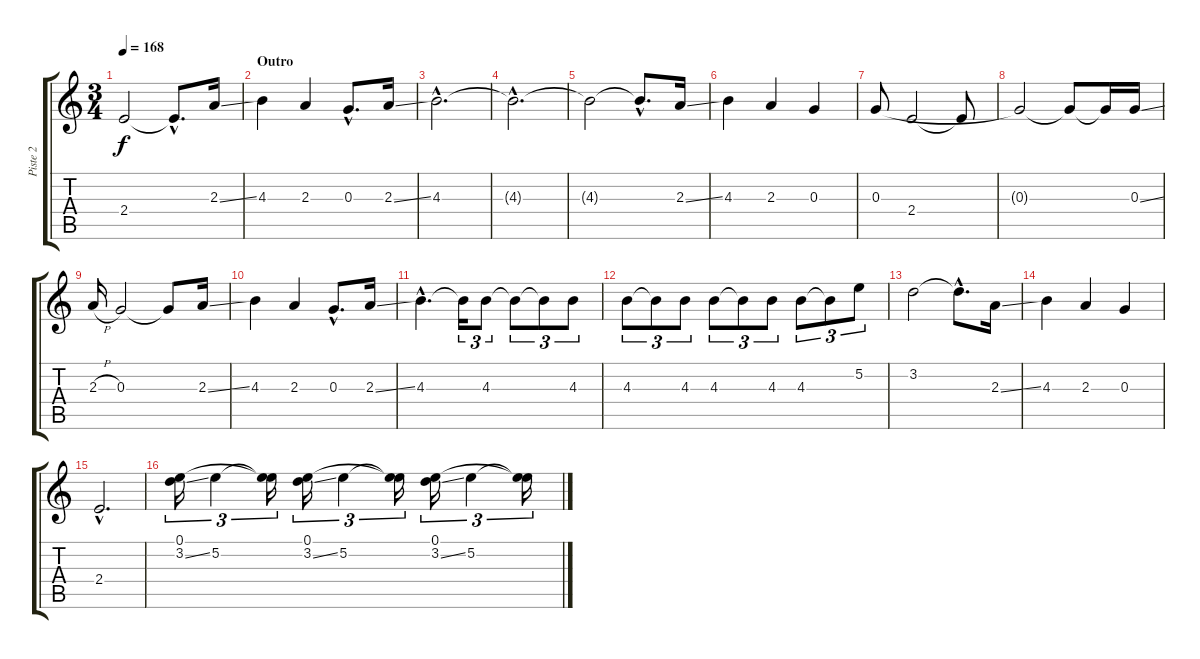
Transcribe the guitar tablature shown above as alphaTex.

\track ("Piste 2" "Piste 2") {instrument acousticguitarsteel}
\staff {score tabs}
\tuning (E4 B3 G3 D3 A2 E2) {hide}
\ts (3 4)
\tempo 168
\clef g2
\ks c
2.4.2{dy f} 2.4{hac t}.8{d} 2.3{ss}.16 |
\section ("" "Outro")
4.3.4 2.3.4 0.3{hac}.8{d} 2.3{ss}.16 |
4.3{hac}.2{d} |
4.3{hac t}.2{d} |
4.3{t}.2 4.3{hac t}.8{d} 2.3{ss}.16 |
4.3.4 2.3.4 0.3.4 |
0.3.8 2.4.2 2.4{t}.8 |
0.3{t}.2 0.3{t}.8 0.3{t}.16 0.3{ss}.16 |
2.3{h}.16 0.3.2 0.3{t}.8 2.3{ss}.16 |
4.3.4 2.3.4 0.3{hac}.8{d} 2.3{ss}.16 |
4.3{hac}.4{d} 4.3{t}.16{tu (3 2)} 4.3.8{tu (3 2)} 4.3{t}.8{tu (3 2)} 4.3{t}.8{tu (3 2)} 4.3.8{tu (3 2)} |
4.3.8{tu (3 2)} 4.3{t}.8{tu (3 2)} 4.3.8{tu (3 2)} 4.3.8{tu (3 2)} 4.3{t}.8{tu (3 2)} 4.3.8{tu (3 2)} 4.3.8{tu (3 2)} 4.3{t}.8{tu (3 2)} 5.2.8{tu (3 2)} |
3.2.2 3.2{hac t}.8{d} 2.3{ss}.16 |
4.3.4 2.3.4 0.3.4 |
2.4{hac}.2{d} |
(0.1 3.2{ss}).16{tu (3 2)} 5.2.4{tu (3 2)} (0.1{t} 5.2{t}).16{tu (3 2)} (0.1 3.2{ss}).16{tu (3 2)} 5.2.4{tu (3 2)} (0.1{t} 5.2{t}).16{tu (3 2)} (0.1 3.2{ss}).16{tu (3 2)} 5.2.4{tu (3 2)} (0.1{t} 5.2{t}).16{tu (3 2)}
